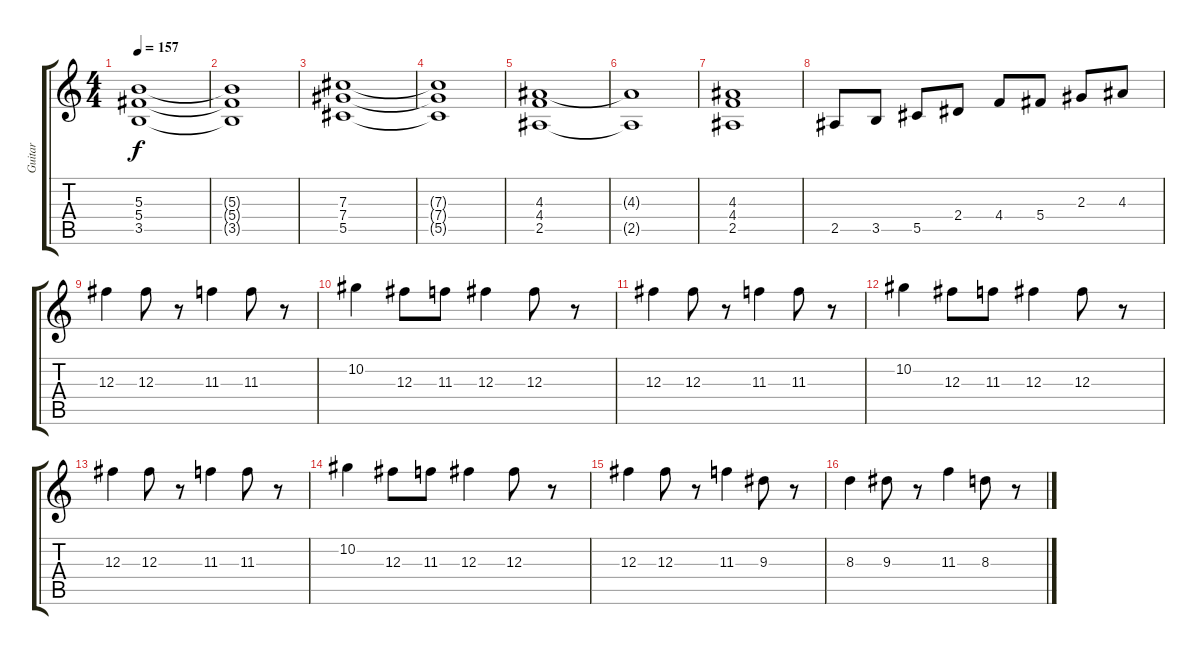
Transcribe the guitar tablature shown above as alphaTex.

\track ("Guitar" "Guitar") {instrument distortionguitar}
\staff {score tabs}
\tuning (Eb4 Bb3 Gb3 Db3 Ab2 Eb2) {hide}
\ts (4 4)
\tempo 157
\clef g2
\ks c
(5.3 5.4 3.5).1{dy f} |
(5.3{t} 5.4{t} 3.5{t}).1 |
(7.3 7.4 5.5).1 |
(7.3{t} 7.4{t} 5.5{t}).1 |
(4.3 4.4 2.5).1 |
(4.3{t} 2.5{t}).1 |
(4.3 4.4 2.5).1 |
2.5.8 3.5.8 5.5.8 2.4.8 4.4.8 5.4.8 2.3.8 4.3.8 |
12.3.4 12.3.8 r.8 11.3.4 11.3.8 r.8 |
10.2.4 12.3.8 11.3.8 12.3.4 12.3.8 r.8 |
12.3.4 12.3.8 r.8 11.3.4 11.3.8 r.8 |
10.2.4 12.3.8 11.3.8 12.3.4 12.3.8 r.8 |
12.3.4 12.3.8 r.8 11.3.4 11.3.8 r.8 |
10.2.4 12.3.8 11.3.8 12.3.4 12.3.8 r.8 |
12.3.4 12.3.8 r.8 11.3.4 9.3.8 r.8 |
8.3.4 9.3.8 r.8 11.3.4 8.3.8 r.8
